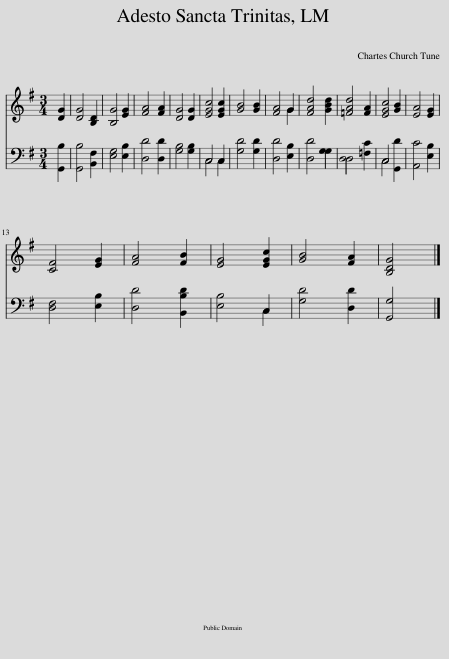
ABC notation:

X:1
%%score ( 1 2 ) ( 3 4 )
L:1/8
M:3/4
I:linebreak $
K:G
V:1 treble
V:2 treble
V:3 bass
V:4 bass
V:1
 [DG]2 | [DG]4 [B,D]2 | [B,G]4 [EG]2 | [FA]4 [FA]2 | [DG]4 [DG]2 | %5
 [EGc]4 [EGc]2 | [GB]4 [GB]2 | [FA]4 G2 | [FAd]4 [GBd]2 | [=FAd]4 [FA]2 | %10
 [EGc]4 [GB]2 | [EA]4 [EG]2 |$ [CF]4 [EG]2 | [FA]4 [FB]2 | [EG]4 [EGc]2 | %15
 [GB]4 [FA]2 | [B,DG]4 |] %17
V:2
 x2 | x6 | x6 | x6 | x6 | %5
 x6 | x6 | x4 G2 | x6 | x6 | %10
 x6 | x6 |$ x6 | x6 | x6 | %15
 x6 | x4 |] %17
V:3
 [G,,B,]2 | [G,,B,]4 [B,,F,]2 | [E,G,]4 [E,B,]2 | [D,D]4 [D,D]2 | [G,B,]4 [G,B,]2 | %5
 C,4 C,2 | [G,D]4 [G,D]2 | [D,D]4 [E,B,]2 | [D,D]4 G,2 | D,4 [=F,C]2 | %10
 C,4 [G,,D]2 | [A,,C]4 [E,B,]2 |$ [D,F,]4 [E,B,]2 | [D,D]4 [B,,B,D]2 | [E,B,]4 C,2 | %15
 [G,D]4 [D,D]2 | [G,,G,]4 |] %17
V:4
 x2 | x6 | x6 | x6 | x6 | %5
 C,4 C,2 | x6 | x6 | x4 G,2 | D,4 x2 | %10
 C,4 x2 | x6 |$ x6 | x6 | x4 C,2 | %15
 x6 | x4 |] %17
